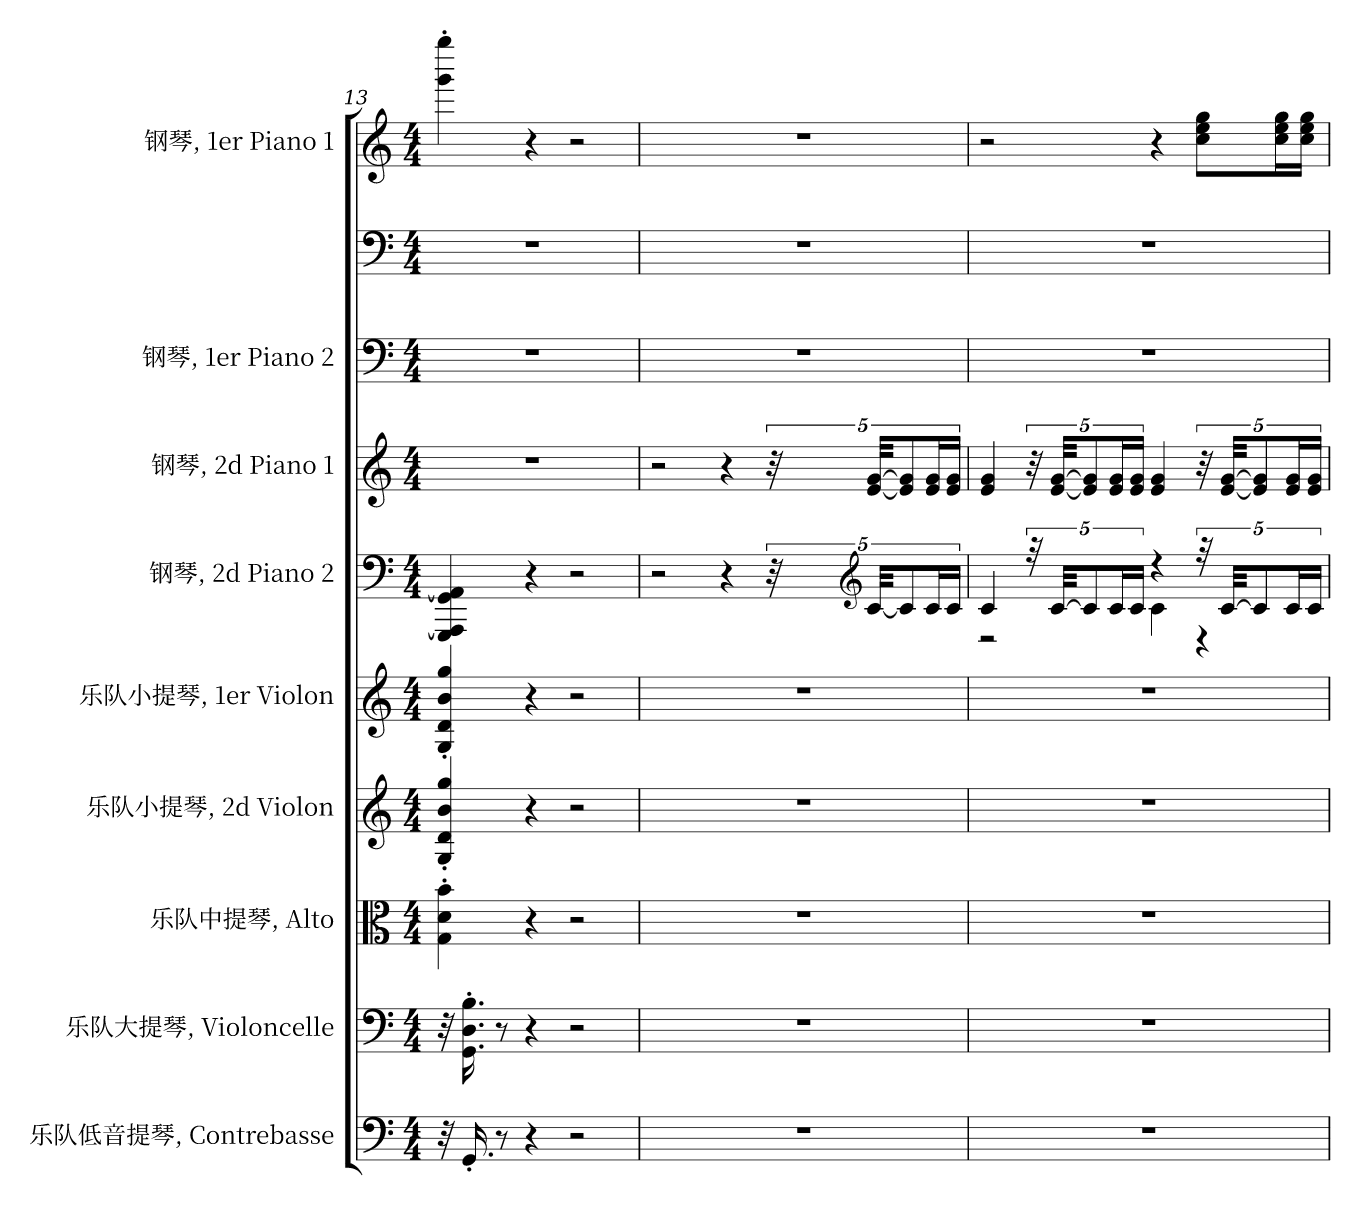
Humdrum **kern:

**kern	**kern	**kern	**kern	**kern	**kern	**kern	**kern	**kern	**kern
*part9	*part8	*part7	*part6	*part5	*part4	*part3	*part2	*part2	*part1
*staff10	*staff9	*staff8	*staff7	*staff6	*staff5	*staff4	*staff3	*staff2	*staff1
*I"乐队低音提琴, Contrebasse	*I"乐队大提琴, Violoncelle	*I"乐队中提琴, Alto	*I"乐队小提琴, 2d Violon	*I"乐队小提琴, 1er Violon	*I"钢琴, 2d Piano 2	*I"钢琴, 2d Piano 1	*I"钢琴, 1er Piano 2	*	*I"钢琴, 1er Piano 1
*I'Cbs.	*	*	*	*	*I'Pno.	*I'Pno.	*I'Pno.	*	*I'Pno.
!!LO:PB:g=z
*clefF4	*clefF4	*clefC3	*clefG2	*clefG2	*clefF4	*clefG2	*clefF4	*clefF4	*clefG2
*ITrd7c12	*	*	*	*	*	*	*	*	*
*k[]	*k[]	*k[]	*k[]	*k[]	*k[]	*k[]	*k[]	*k[]	*k[]
*M4/4	*M4/4	*M4/4	*M4/4	*M4/4	*M4/4	*M4/4	*M4/4	*M4/4	*M4/4
*MM80	*MM80	*MM80	*MM80	*MM80	*MM80	*MM80	*MM80	*MM80	*MM80
=13	=13	=13	=13	=13	=13	=13	=13	=13	=13
32r	32r	4G\' 4d\' 4b\'	4G/' 4d/' 4b/' 4gg/'	4G/' 4d/' 4b/' 4gg/'	4GGG/ 4AAA/] 4GG/ 4AA/]	1r	1r	1r	4ggg\' 4gggg\'
16.GGG'/	16.GG\' 16.D\' 16.B\'	.	.	.	.	.	.	.	.
8r	8r	.	.	.	.	.	.	.	.
4r	4r	4r	4r	4r	4r	.	.	.	4r
*	*	*	*	*	*	*	*	*	*MM110
2r	2r	2r	2r	2r	2r	.	.	.	2r
=14	=14	=14	=14	=14	=14	=14	=14	=14	=14
1r	1r	1r	1r	1r	2r	2r	1r	1r	1r
.	.	.	.	.	4r	4r	.	.	.
.	.	.	.	.	40r	40r	.	.	.
*	*	*	*	*	*clefG2	*	*	*	*
.	.	.	.	.	[40c/KKL	[40e/ [40g/KKL	.	.	.
.	.	.	.	.	10c/]	10e/] 10g/]	.	.	.
.	.	.	.	.	20c/L	20e/ 20g/L	.	.	.
.	.	.	.	.	20c/JJ	20e/ 20g/JJ	.	.	.
=15	=15	=15	=15	=15	=15	=15	=15	=15	=15
*	*	*	*	*	*^	*	*	*	*
1r	1r	1r	1r	1r	4c/	2r	4e/ 4g/	1r	1r	2r
.	.	.	.	.	40r	.	40r	.	.	.
.	.	.	.	.	[40c/KKL	.	[40e/ [40g/KKL	.	.	.
.	.	.	.	.	10c/]	.	10e/] 10g/]	.	.	.
.	.	.	.	.	20c/L	.	20e/ 20g/L	.	.	.
.	.	.	.	.	20c/JJ	.	20e/ 20g/JJ	.	.	.
.	.	.	.	.	4r	4c\	4e/ 4g/	.	.	4r
.	.	.	.	.	40r	4r	40r	.	.	8cc\ 8ee\ 8gg\L
.	.	.	.	.	[40c/KKL	.	[40e/ [40g/KKL	.	.	.
.	.	.	.	.	10c/]	.	10e/] 10g/]	.	.	.
.	.	.	.	.	.	.	.	.	.	16cc\ 16ee\ 16gg\L
.	.	.	.	.	20c/L	.	20e/ 20g/L	.	.	.
.	.	.	.	.	.	.	.	.	.	16cc\ 16ee\ 16gg\JJ
.	.	.	.	.	20c/JJ	.	20e/ 20g/JJ	.	.	.
*	*	*	*	*	*v	*v	*	*	*	*
=	=	=	=	=	=	=	=	=	=
*-	*-	*-	*-	*-	*-	*-	*-	*-	*-
